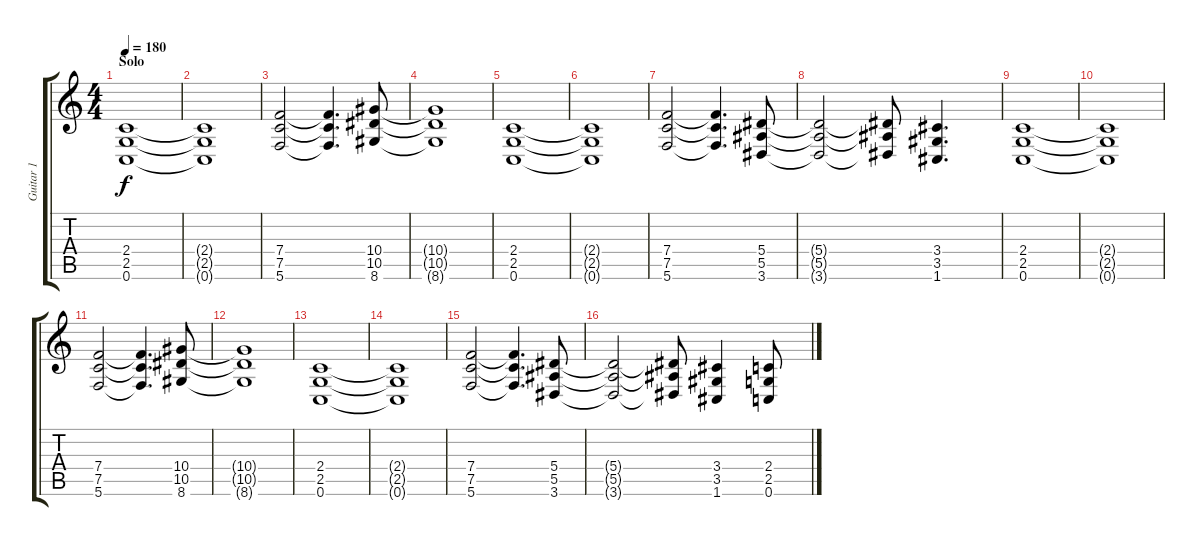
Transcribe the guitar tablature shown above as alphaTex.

\track ("Guitar 1" "Guitar 1") {instrument distortionguitar}
\staff {score tabs}
\tuning (C4 G3 Eb3 Bb2 F2 C2) {hide}
\ts (4 4)
\section ("" "Solo")
\tempo 180
\clef g2
\ks c
(2.4 2.5 0.6).1{dy f} |
(2.4{t} 2.5{t} 0.6{t}).1 |
(7.4 7.5 5.6).2 (7.4{t} 7.5{t} 5.6{t}).4{d} (10.4 10.5 8.6).8 |
(10.4{t} 10.5{t} 8.6{t}).1 |
(2.4 2.5 0.6).1 |
(2.4{t} 2.5{t} 0.6{t}).1 |
(7.4 7.5 5.6).2 (7.4{t} 7.5{t} 5.6{t}).4{d} (5.4 5.5 3.6).8 |
(5.4{t} 5.5{t} 3.6{t}).2 (5.4{t} 5.5{t} 3.6{t}).8 (3.4 3.5 1.6).4{d} |
(2.4 2.5 0.6).1 |
(2.4{t} 2.5{t} 0.6{t}).1 |
(7.4 7.5 5.6).2 (7.4{t} 7.5{t} 5.6{t}).4{d} (10.4 10.5 8.6).8 |
(10.4{t} 10.5{t} 8.6{t}).1 |
(2.4 2.5 0.6).1 |
(2.4{t} 2.5{t} 0.6{t}).1 |
(7.4 7.5 5.6).2 (7.4{t} 7.5{t} 5.6{t}).4{d} (5.4 5.5 3.6).8 |
(5.4{t} 5.5{t} 3.6{t}).2 (5.4{t} 5.5{t} 3.6{t}).8 (3.4 3.5 1.6).4 (2.4 2.5 0.6).8
